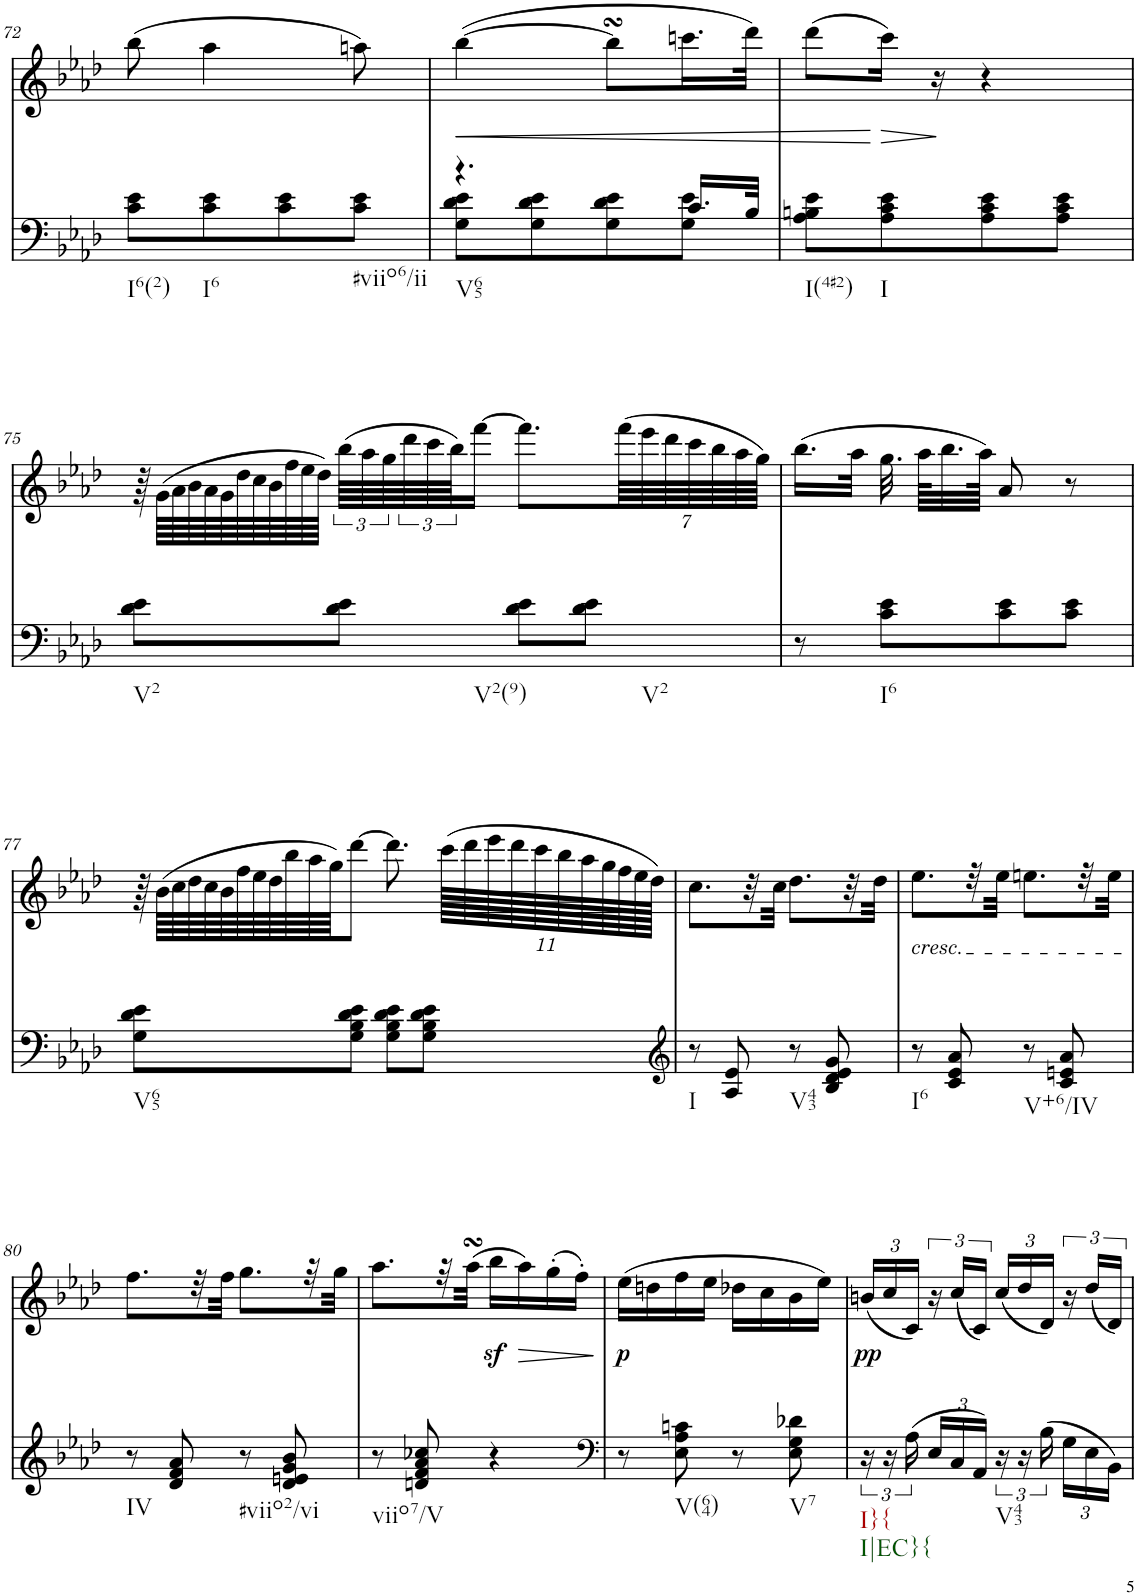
**kern	**kern	**dynam
*part2	*part1	*part1
*staff2	*staff1	*staff1
*I"Piano	*I"Piano	*
*I'Pno	*I'Pno	*
!!LO:PB:g=z
*clefF4	*clefG2	*
*k[b-e-a-d-]	*k[b-e-a-d-]	*
*A-:	*A-:	*
*M2/4	*M2/4	*
=72	=72	=72
!LO:TX:b:t=I6(2)	!	!
8c\ 8e-\L	(8bb-\	.
!LO:TX:b:t=I6	!	!
8c\ 8e-\	4aa-\	.
8c\ 8e-\	.	.
!LO:TX:b:t=#viio6/ii	!	!
8c\ 8e-\J	8aan\)	.
=73	=73	=73
*^	*	*
!LO:TX:b:t=V65	!	!	!
!	!	!	!LO:HP:b
4.r	8G\ 8d-\ 8e-\L	([4bb-\	<
.	8G\ 8d-\ 8e-\	.	.
.	8G\ 8d-\ 8e-\	8bb-sSSS\L]	.
16.c/LL	8G\ 8e-\J	16.cccn\L	.
32B-/JJk	.	32ddd-\JJk)	.
*v	*v	*	*
=74	=74	=74
!LO:TX:b:t=I(4#2)	!	!
8A-\ 8Bn\ 8e-\L	(8ddd-\L	.
!LO:TX:b:t=I	!	!
!	!	!LO:HP:n=1:b
8A-\ 8c\ 8e-\	16ccc\Jk)	[ >
.	16r	.
8A-\ 8c\ 8e-\	4r	]
8A-\ 8c\ 8e-\J	.	.
!!LO:LB:g=z
=75	=75	=75
!LO:TX:b:t=V2	!	!
8d-\ 8e-\L	96r	.
.	(96g\LLLL	.
.	96a-\	.
.	96b-\	.
.	96a-\	.
.	96g\	.
.	96dd-\	.
.	96cc\	.
.	96b-\	.
.	96ff\	.
.	96ee-\	.
.	96dd-\JJJJ)	.
!LO:TX:b:t=V2(9)	!	!
8d-\ 8e-\J	(96bb-\LLLL	.
.	96aa-\	.
.	96gg\	.
.	96ddd-\	.
.	96ccc\	.
.	96bb-\JJ)	.
.	[16fff\JJ	.
8d-\ 8e-\L	8.fff\L]	.
!LO:TX:b:t=V2	!	!
8d-\ 8e-\J	.	.
*	*Xbrackettup	*
.	(112fff\LLL	.
.	112eee-\	.
.	112ddd-\	.
.	112ccc\	.
.	4480ryy	.
.	112bb-\	.
.	112aa-\	.
.	[4480%39gg\)	.
=76	=76	=76
8r	(16.bb-\LL	.
.	4480gg\]	.
.	32aa-\JJk	.
!LO:TX:b:t=I6	!	!
8c\ 8e-\L	.	.
.	32.gg\	.
.	64aa-\KLLL	.
.	32.bb-\	.
.	64aa-\JJJk)	.
8c\ 8e-\	.	.
.	8a-/	.
8c\ 8e-\J	.	.
.	8r	.
4480ryy	.	.
!!LO:LB:g=z
=77	=77	=77
*	*brackettup	*
!LO:TX:b:t=V65	!	!
8G\ 8d-\ 8e-\L	96r	.
.	(96b-\LLLL	.
.	96cc\	.
.	96dd-\	.
.	96cc\	.
.	96b-\	.
.	96ff\	.
.	96ee-\	.
.	96dd-\	.
.	96bb-\	.
.	96aa-\	.
.	96gg\JJJ)	.
8G\ 8B-\ 8d-\ 8e-\J	[8ddd-\J	.
8G\ 8B-\ 8d-\ 8e-\L	8.ddd-\]	.
8G\ 8B-\ 8d-\ 8e-\J	.	.
*	*Xbrackettup	*
.	(176ccc\LLLLL	.
.	176ddd-\	.
.	176eee-\	.
.	176ddd-\	.
.	176ccc\	.
.	176bb-\	.
.	176aa-\	.
.	176gg\	.
.	176ff\	.
.	176ee-\	.
.	176dd-\JJJJJ)	.
=78	=78	=78
*clefG2	*	*
!LO:TX:b:t=I	!	!
8r	8.cc\L	.
8A-/ 8e-/	.	.
.	32r	.
.	32cc\JJJ	.
!LO:TX:b:t=V43	!	!
8r	8.dd-\L	.
8B-/ 8d-/ 8e-/ 8g/	.	.
.	32r	.
.	32dd-\JJJ	.
=79	=79	=79
!	!LO:TX:b:i:t=cresc.	!
!LO:TX:b:t=I6	!	!
8r	8.ee-\L	.
8c/ 8e-/ 8a-/	.	.
.	32r	.
.	32ee-\JJJ	.
!LO:TX:b:t=V+6/IV	!	!
8r	8.een\L	.
8c/ 8en/ 8a-/	.	.
.	32r	.
.	32ee\JJJ	.
!!LO:LB:g=z
=80	=80	=80
!LO:TX:b:t=IV	!	!
8r	8.ff\L	.
8d-/ 8f/ 8a-/	.	.
.	32r	.
.	32ff\JJJ	.
!LO:TX:b:t=#viio2/vi	!	!
8r	8.gg\L	.
8d-/ 8en/ 8g/ 8b-/	.	.
.	32r	.
.	32gg\JJJ	.
=81	=81	=81
!LO:TX:b:t=viio7/V	!	!
8r	8.aa-\L	.
8dn/ 8f/ 8a-/ 8cc-X/	.	.
.	32r	.
.	(32aa-sSSs\JJJ	.
4r	16bb-z<\LL	.
!	!	!LO:HP:b
.	16aa-\)	>
.	(16gg'\	.
.	16ff'\JJ)	.
.	.	]
=82	=82	=82
*clefF4	*	*
!	!	!LO:DY:b
8r	(16ee-\LL	p
.	16ddn\	.
!LO:TX:b:t=V(64)	!	!
8E-\ 8A-\ 8cn\	16ff\	.
.	16ee-\JJ	.
8r	16dd-X\LL	.
.	16cc\	.
!LO:TX:b:t=V7	!	!
8E-\ 8G\ 8d-X\	16b-\	.
.	16ee-\JJ)	.
=83	=83	=83
!LO:TX:b:t=I}{	!	!
!LO:TX:b:t=I|EC}{	!	!
!	!	!LO:DY:b
24r	(24bn/LL	pp
24r	24cc/	.
(24A-\	24c/JJ)	.
*Xbrackettup	*brackettup	*
24E-/LL	24r	.
24C/	(24cc/LL	.
24AA-/JJ)	24c/JJ)	.
*brackettup	*Xbrackettup	*
!LO:TX:b:t=V43	!	!
24r	(24cc/LL	.
24r	24dd-/	.
(24B-\	24d-/JJ)	.
*Xbrackettup	*brackettup	*
24G\LL	24r	.
24E-\	(24dd-/LL	.
24BB-\JJ)	24d-/JJ)	.
=	=	=
*-	*-	*-
